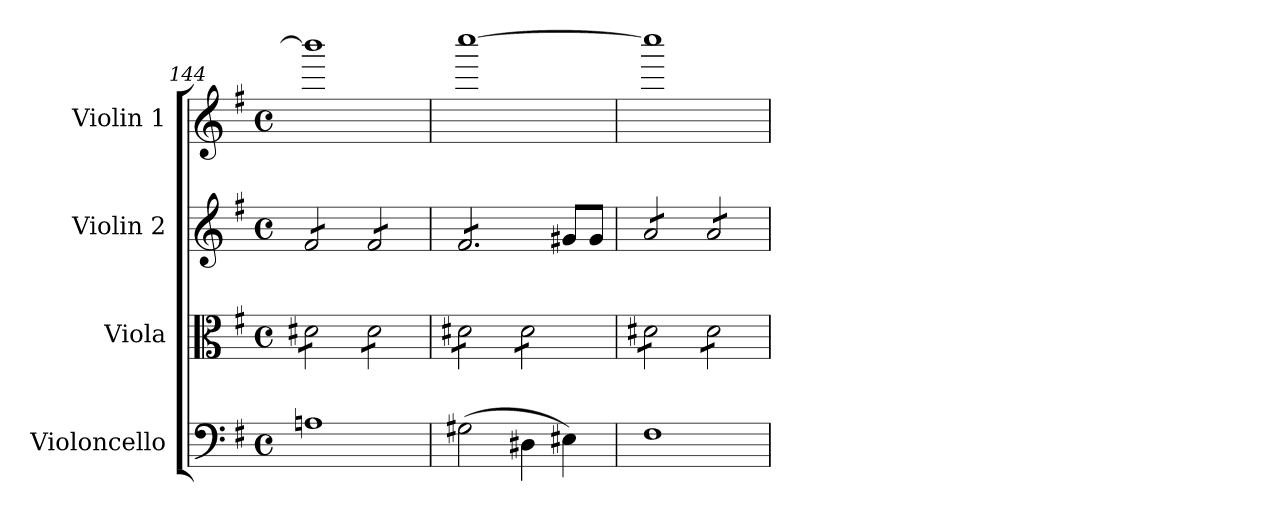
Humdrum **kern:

**kern	**kern	**kern	**kern
*part4	*part3	*part2	*part1
*staff4	*staff3	*staff2	*staff1
*I"Violoncello	*I"Viola	*I"Violin 2	*I"Violin 1
*I'Vc	*I'Vla	*I'Vln	*I'Vln
*clefF4	*clefC3	*clefG2	*clefG2
*k[f#]	*k[f#]	*k[f#]	*k[f#]
*M4/4	*M4/4	*M4/4	*M4/4
*met(c)	*met(c)	*met(c)	*met(c)
=144	=144	=144	=144
*	*tremolo	*	*
*	*	*tremolo	*
1An	8d#X\L	8f#/L	1bbb]
.	8d#X\	8f#/	.
.	8d#X\	8f#/	.
.	8d#X\J	8f#/J	.
.	8d#\L	8f#/L	.
.	8d#\	8f#/	.
.	8d#\	8f#/	.
.	8d#\J	8f#/J	.
!!LO:LB:g=z
=145	=145	=145	=145
(>2G#X\	8d#X\L	8f#/L	[1cccc
.	8d#X\	8f#/	.
.	8d#X\	8f#/	.
.	8d#X\J	8f#/	.
4D#X\	8d#\L	8f#/	.
.	8d#\	8f#/J	.
*	*	*Xtremolo	*
4E#X\)	8d#\	8g#X/L	.
.	8d#\J	8g#/J	.
=146	=146	=146	=146
*	*	*tremolo	*
1F#	8d#X\L	8a/L	1cccc]
.	8d#X\	8a/	.
.	8d#X\	8a/	.
.	8d#X\J	8a/J	.
.	8d#\L	8a/L	.
.	8d#\	8a/	.
.	8d#\	8a/	.
.	8d#\J	8a/J	.
*	*	*Xtremolo	*
*	*Xtremolo	*	*
=	=	=	=
*-	*-	*-	*-
